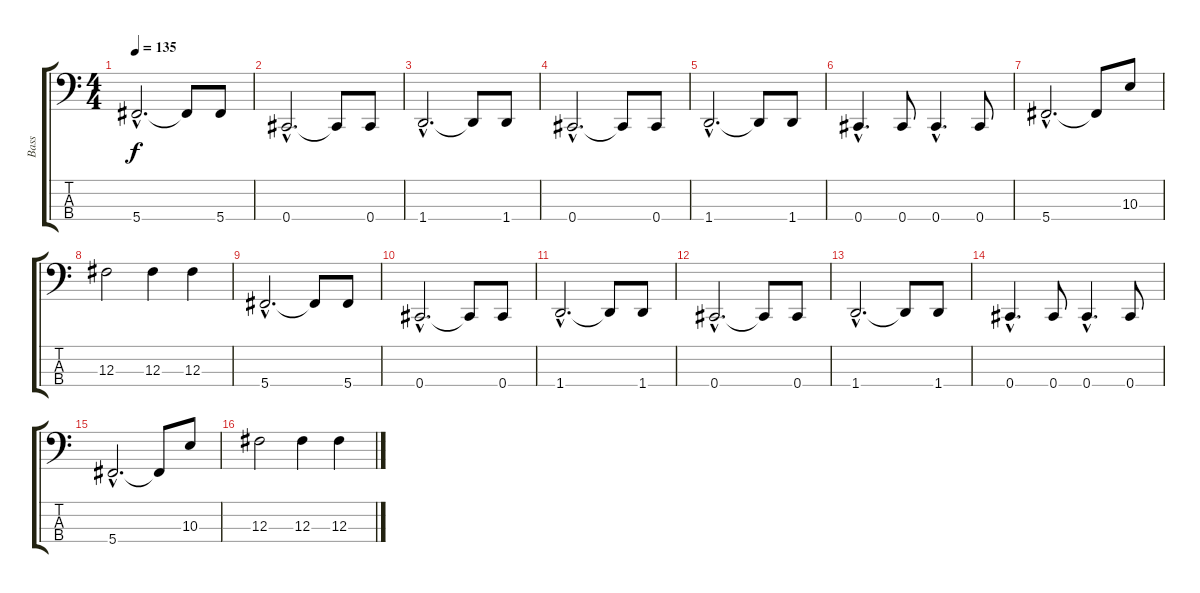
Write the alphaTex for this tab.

\track ("Bass" "Bass") {instrument electricbassfinger}
\staff {score tabs}
\tuning (E2 B1 Gb1 Db1) {hide}
\ts (4 4)
\tempo 135
\clef f4
\ks c
5.4{hac}.2{d dy f instrument electricbassfinger} 5.4{t}.8 5.4.8 |
0.4{hac}.2{d} 0.4{t}.8 0.4.8 |
1.4{hac}.2{d} 1.4{t}.8 1.4.8 |
0.4{hac}.2{d} 0.4{t}.8 0.4.8 |
1.4{hac}.2{d} 1.4{t}.8 1.4.8 |
0.4{hac}.4{d} 0.4.8 0.4{hac}.4{d} 0.4.8 |
5.4{hac}.2{d} 5.4{t}.8 10.3.8 |
12.3.2 12.3.4 12.3.4 |
5.4{hac}.2{d} 5.4{t}.8 5.4.8 |
0.4{hac}.2{d} 0.4{t}.8 0.4.8 |
1.4{hac}.2{d} 1.4{t}.8 1.4.8 |
0.4{hac}.2{d} 0.4{t}.8 0.4.8 |
1.4{hac}.2{d} 1.4{t}.8 1.4.8 |
0.4{hac}.4{d} 0.4.8 0.4{hac}.4{d} 0.4.8 |
5.4{hac}.2{d} 5.4{t}.8 10.3.8 |
12.3.2 12.3.4 12.3.4
